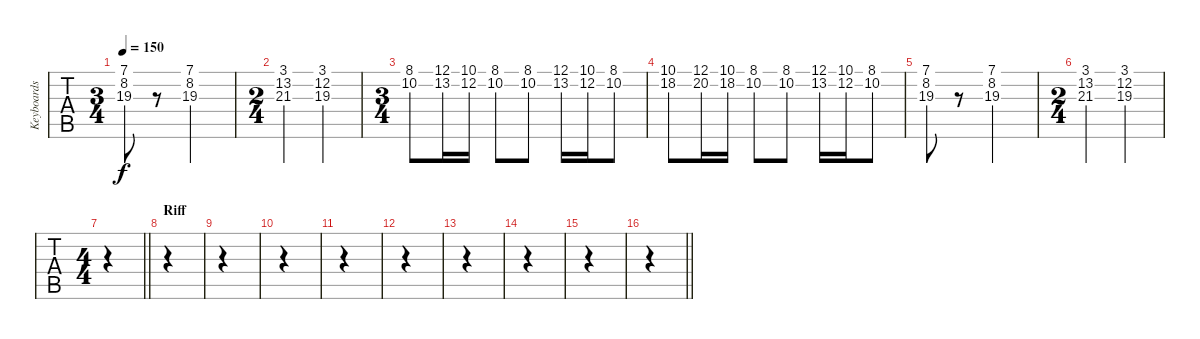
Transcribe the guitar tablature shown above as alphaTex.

\track ("Keyboards" "Keyboards") {instrument stringensemble1}
\staff {tabs}
\tuning (D4 A3 F3 C3 G2 D2) {hide}
\ts (3 4)
\tempo 150
\clef g2
\ks c
(7.1 8.2 19.3).8{dy f} r.8 (7.1 8.2 19.3).2 |
\ts (2 4)
(3.1 13.2 21.3).4 (3.1 12.2 19.3).4 |
\ts (3 4)
(8.1 10.2).8 (12.1 13.2).16 (10.1 12.2).16 (8.1 10.2).8 (8.1 10.2).8 (12.1 13.2).16 (10.1 12.2).16 (8.1 10.2).8 |
(10.1 18.2).8 (12.1 20.2).16 (10.1 18.2).16 (8.1 10.2).8 (8.1 10.2).8 (12.1 13.2).16 (10.1 12.2).16 (8.1 10.2).8 |
(7.1 8.2 19.3).8 r.8 (7.1 8.2 19.3).2 |
\ts (2 4)
(3.1 13.2 21.3).4 (3.1 12.2 19.3).4 |
\ts (4 4)
\barLineRight lightlight
|
\section ("" "Riff")
|
|
|
|
|
|
|
|
\barLineRight lightlight
